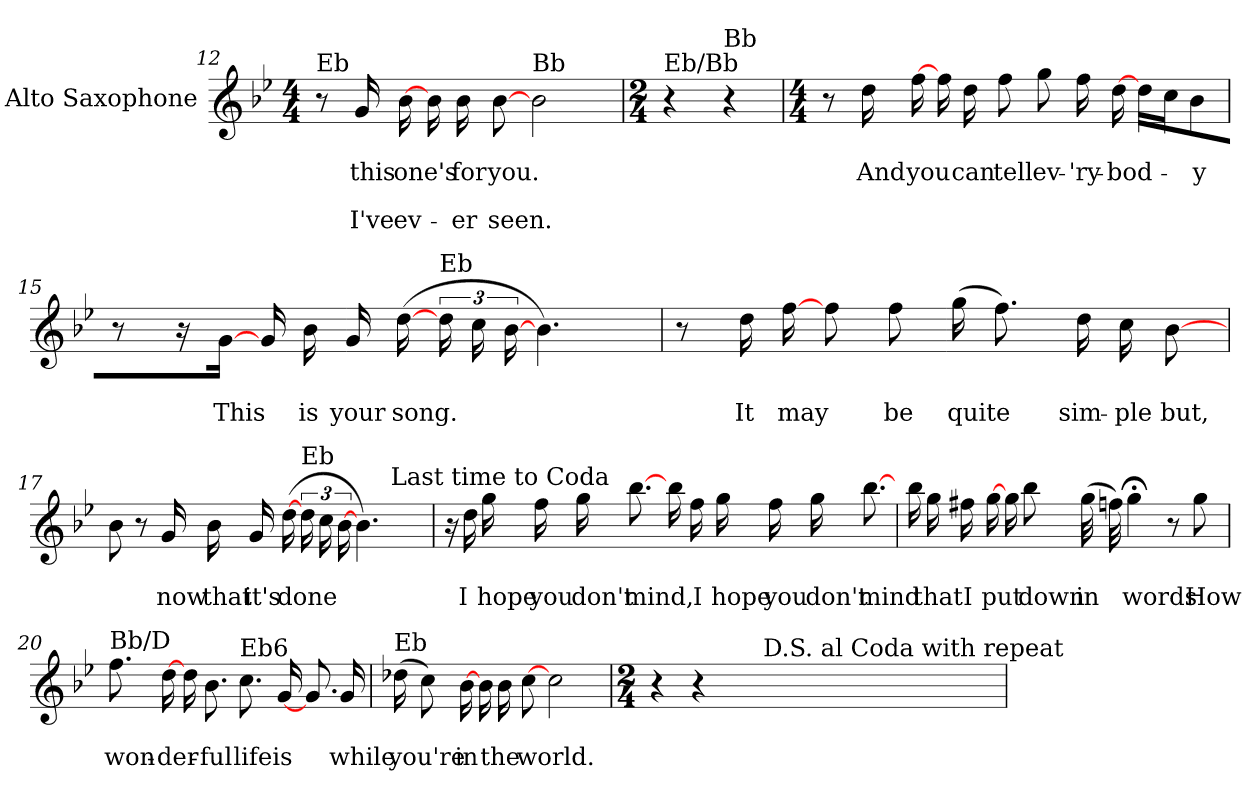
**kern	**text	**text	**text	**text
*part1	*part1	*part1	*part1	*part1
*staff1	*staff1	*staff1	*staff1	*staff1
*I"Alto Saxophone	*	*	*	*
*I'Alto Sax.	*	*	*	*
!!LO:LB:g=z
*clefG2	*	*	*	*
*k[b-e-]	*	*	*	*
*B-:	*	*	*	*
*M4/4	*	*	*	*
=12	=12	=12	=12	=12
!LO:TX:a:t=Eb	!	!	!	!
8r	.	.	.	.
16gLL	.	-this	.	-I've
[16b-	.	-one's	.	-ev-
16b-LL	.	.	.	.
16b-	.	-for	.	-er
[8b-	.	-you.	.	-seen.
!LO:TX:a:t=Bb	!	!	!	!
2b-	.	.	.	.
=13	=13	=13	=13	=13
*M2/4	*	*	*	*
!LO:TX:a:t=Eb/Bb	!	!	!	!
4r	.	.	.	.
!LO:TX:a:t=Bb	!	!	!	!
4r	.	.	.	.
=14	=14	=14	=14	=14
*M4/4	*	*	*	*
8r	.	.	.	.
16ddLL	.	-And	.	.
[16ff	.	-you	.	.
16ffLL	.	.	.	.
16dd	.	-can	.	.
8ff	.	-tell	.	.
8ggL	.	-ev-	.	.
16ff	.	-'ry-	.	.
[16dd	.	-bod-	.	.
16ddLL	.	.	.	.
16cc	.	.	.	.
8b-	.	-y	.	.
!!LO:LB:g=z
=15	=15	=15	=15	=15
8r	.	.	.	.
16r	.	.	.	.
[16gJJ	.	-This	.	.
16gLL	.	.	.	.
16b-	.	-is	.	.
16g	.	-your	.	.
([16dd	.	-song.	.	.
!LO:TX:a:t=Eb	!	!	!	!
24ddLL	.	.	.	.
24cc	.	.	.	.
[24b-	.	.	.	.
4.b-)	.	.	.	.
=16	=16	=16	=16	=16
8r	.	.	.	.
16ddLL	.	-It	.	.
[16ff	.	-may	.	.
8ffL	.	.	.	.
8ff	.	-be	.	.
(16ggLL	.	-quite	.	.
8.ff)	.	.	.	.
16ddLL	.	-sim-	.	.
16cc	.	-ple	.	.
[8b-	.	-but,	.	.
!!LO:LB:g=z
=17	=17	=17	=17	=17
*^	*	*	*	*
8b-J	2ryy	.	.	.	.
8r	.	.	.	.	.
16gLL	.	.	-now	.	.
16b-	.	.	-that	.	.
16g	.	.	-it's	.	.
([16dd	.	.	-done	.	.
!LO:TX:a:t=Eb	!	!	!	!	!
24ddLL	8ryy	.	.	.	.
24cc	.	.	.	.	.
[24b-	.	.	.	.	.
4.b-)	16ryy	.	.	.	.
.	32...ryy	.	.	.	.
!	!LO:TX:a:t=Last time to Coda	!	!	!	!
.	4ryy	.	.	.	.
.	256ryy	.	.	.	.
*v	*v	*	*	*	*
=18	=18	=18	=18	=18
16r	.	.	.	.
16ddLL	.	-I	.	.
16gg	.	-hope	.	.
16ff	.	-you	.	.
16ggLL	.	-don't	.	.
[8.bb-	.	-mind,	.	.
16bb-LL	.	.	.	.
16ff	.	-I	.	.
16gg	.	-hope	.	.
16ff	.	-you	.	.
16ggLL	.	-don't	.	.
[8.bb-	.	-mind	.	.
!!LO:LB:g=z
=19	=19	=19	=19	=19
16bb-LL	.	.	.	.
16gg	.	-that	.	.
16ff#	.	-I	.	.
[16gg	.	-put	.	.
16ggLL	.	.	.	.
8bb-	.	-down	.	.
(32gg	.	-in	.	.
32ff)	.	.	.	.
4gg;	.	-words	.	.
8r	.	.	.	.
8gg	.	-How	.	.
=20	=20	=20	=20	=20
!LO:TX:a:t=Bb/D	!	!	!	!
8.ffL	.	-won-	.	.
[16dd	.	-der-	.	.
16ddLL	.	.	.	.
8.b-	.	-ful	.	.
!LO:TX:a:t=Eb6	!	!	!	!
8.ccL	.	-life	.	.
[16g	.	-is	.	.
8.gL	.	.	.	.
16g	.	-while	.	.
!!LO:LB:g=z
=21	=21	=21	=21	=21
!LO:TX:a:t=Eb	!	!	!	!
(16dd-LL	.	-you're	.	.
8cc)	.	.	.	.
[16b-	.	-in	.	.
16b-LL	.	.	.	.
16b-	.	-the	.	.
[8cc	.	-world.	.	.
2cc	.	.	.	.
=22	=22	=22	=22	=22
*M2/4	*	*	*	*
*^	*	*	*	*
4r	4ryy	.	.	.	.
4r	8ryy	.	.	.	.
.	16ryy	.	.	.	.
.	32ryy	.	.	.	.
.	64ryy	.	.	.	.
.	128...ryy	.	.	.	.
!	!LO:TX:a:t=D.S. al Coda with repeat	!	!	!	!
.	1024ryy	.	.	.	.
*v	*v	*	*	*	*
=	=	=	=	=
*-	*-	*-	*-	*-
